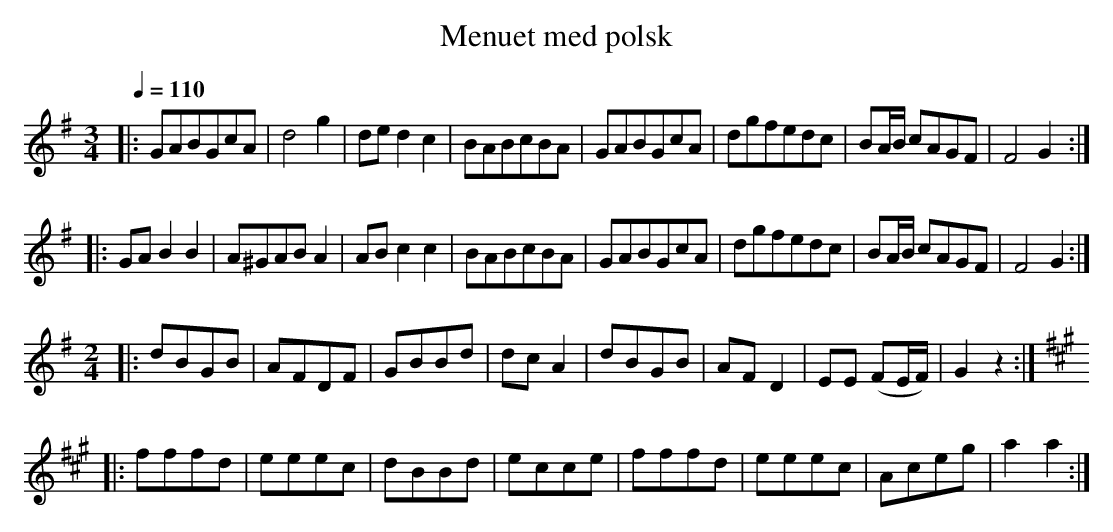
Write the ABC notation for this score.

X:1
T:Menuet med polsk
M:3/4
L:1/8
Q:1/4=110
K:G
|: GABGcA | d4 g2 | de d2 c2 | BABcBA | GABGcA | dgfedc | BA/B/ cAGF | F4 G2 :|
|: GA B2 B2 | A^GAB A2 | AB c2 c2 | BABcBA | GABGcA | dgfedc | BA/B/ cAGF | F4 G2 :|
M:2/4
|: dBGB | AFDF | GBBd | dc A2 | dBGB | AF D2 | EE (FE/F/) | G2 z2 :|
K:A
|: fffd | eeec | dBBd | ecce | fffd | eeec | Aceg | a2 a2 :|
